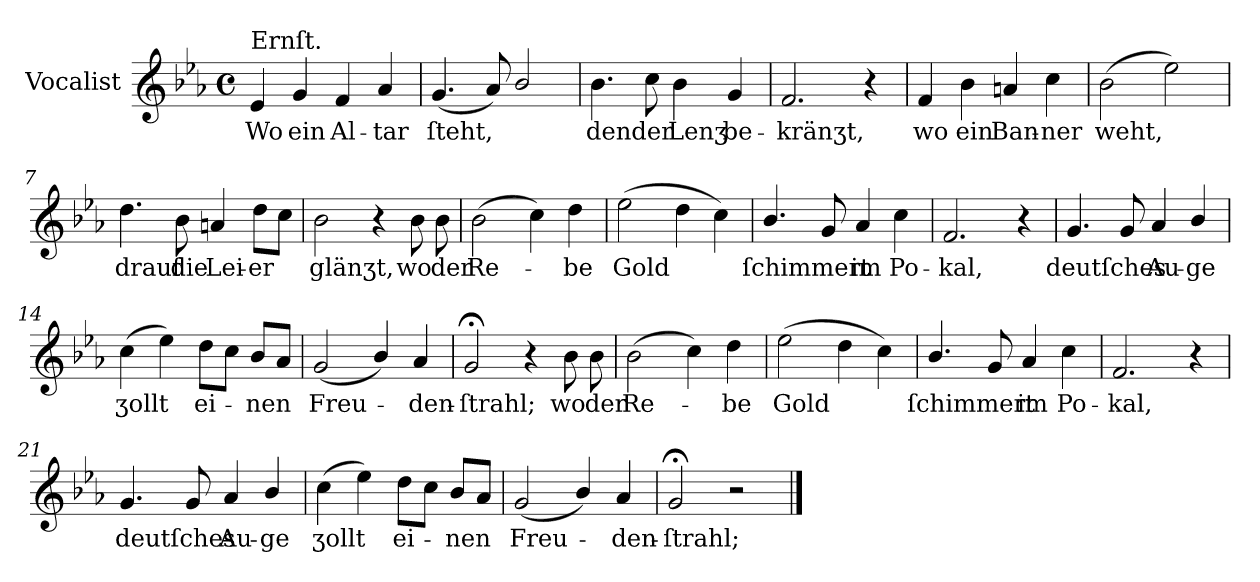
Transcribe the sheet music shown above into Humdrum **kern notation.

**kern	**text
*part1	*part1
*staff1	*staff1
*I"Vocalist	*
*clefG2	*
*k[b-e-a-]	*
*E-:	*
*M4/4	*
*met(c)	*
=1	=1
!LO:TX:a:t=Ernſt.	!
4e-	Wo
4g	ein
4f	Al-
4a-	-tar
=2	=2
(4.g	ſteht,
8a-)	.
2b-/	.
=3	=3
4.b-	den
8cc	der
4b-	Lenʒ
4g	be-
=4	=4
2.f	-kränʒt,
4r	.
=5	=5
4f	wo
4b-	ein
4an	Ban-
4cc	-ner
=6	=6
(2b-	weht,
2ee-)	.
=7	=7
4.dd	drauf
8b-	die
4an	Lei-
8ddL	-er
8ccJ	.
=8	=8
2b-	glänʒt,
4r	.
8b-	wo
8b-	der
=9	=9
(2b-	Re-
4cc)	.
4dd	-be
=10	=10
(2ee-	Gold
4dd	.
4cc)	.
=11	=11
4.b-/	ſchimmert
8g	.
4a-	im
4cc	Po-
=12	=12
2.f	-kal,
4r	.
=13	=13
4.g	deutſches
8g	.
4a-/	Au-
4b-/	-ge
=14	=14
(4cc	ʒollt
4ee-)	.
8ddL	ei-
8ccJ	.
8b-L	-nen
8a-J	.
=15	=15
(2g	Freu-
4b-/)	.
4a-	-den-
=16	=16
2g;<	-ſtrahl;
4r	.
8b-	wo
8b-	der
=17	=17
(2b-	Re-
4cc)	.
4dd	-be
=18	=18
(2ee-	Gold
4dd	.
4cc)	.
=19	=19
4.b-/	ſchimmert
8g	.
4a-	im
4cc	Po-
=20	=20
2.f	-kal,
4r	.
=21	=21
4.g	deutſches
8g	.
4a-	Au-
4b-/	-ge
=22	=22
(4cc	ʒollt
4ee-)	.
8ddL	ei-
8ccJ	.
8b-L	-nen
8a-J	.
=23	=23
(2g	Freu-
4b-/)	.
4a-	-den-
=24	=24
2g;<	-ſtrahl;
2r	.
==	==
*-	*-
